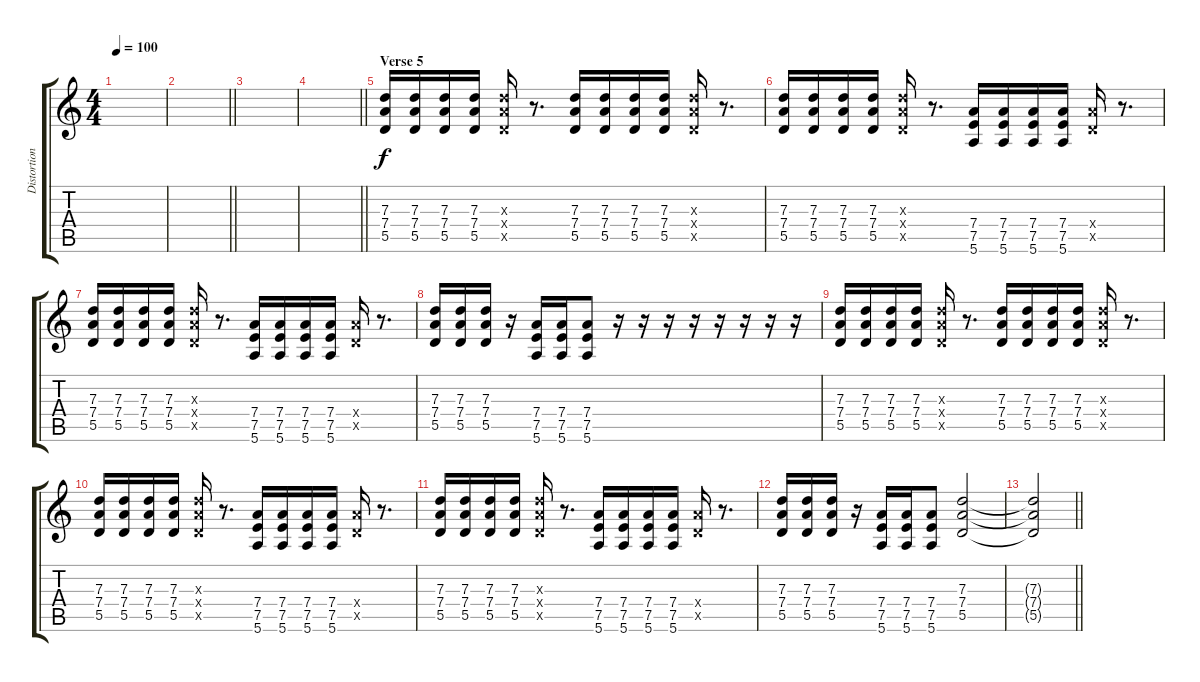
\track ("Distortion Rhythm" "Distortion") {instrument distortionguitar}
\staff {score tabs}
\tuning (E4 B3 G3 D3 A2 E2) {hide}
\ts (4 4)
\tempo 100
\clef g2
\ks c
|
\barLineRight lightlight
|
|
\barLineRight lightlight
|
\section ("" "Verse 5")
(7.3 7.4 5.5).16 (7.3 7.4 5.5).16 (7.3 7.4 5.5).16 (7.3 7.4 5.5).16 (7.3{x} 7.4{x} 5.5{x}).16 r.8{d} (7.3 7.4 5.5).16 (7.3 7.4 5.5).16 (7.3 7.4 5.5).16 (7.3 7.4 5.5).16 (7.3{x} 7.4{x} 5.5{x}).16 r.8{d} |
(7.3 7.4 5.5).16 (7.3 7.4 5.5).16 (7.3 7.4 5.5).16 (7.3 7.4 5.5).16 (7.3{x} 7.4{x} 5.5{x}).16 r.8{d} (7.4 7.5 5.6).16 (7.4 7.5 5.6).16 (7.4 7.5 5.6).16 (7.4 7.5 5.6).16 (7.4{x} 5.5{x}).16 r.8{d} |
(7.3 7.4 5.5).16 (7.3 7.4 5.5).16 (7.3 7.4 5.5).16 (7.3 7.4 5.5).16 (7.3{x} 7.4{x} 5.5{x}).16 r.8{d} (7.4 7.5 5.6).16 (7.4 7.5 5.6).16 (7.4 7.5 5.6).16 (7.4 7.5 5.6).16 (7.4{x} 5.5{x}).16 r.8{d} |
(7.3 7.4 5.5).16 (7.3 7.4 5.5).16 (7.3 7.4 5.5).16 r.16 (7.4 7.5 5.6).16 (7.4 7.5 5.6).16 (7.4 7.5 5.6).8 r.16 r.16 r.16 r.16 r.16 r.16 r.16 r.16 |
(7.3 7.4 5.5).16 (7.3 7.4 5.5).16 (7.3 7.4 5.5).16 (7.3 7.4 5.5).16 (7.3{x} 7.4{x} 5.5{x}).16 r.8{d} (7.3 7.4 5.5).16 (7.3 7.4 5.5).16 (7.3 7.4 5.5).16 (7.3 7.4 5.5).16 (7.3{x} 7.4{x} 5.5{x}).16 r.8{d} |
(7.3 7.4 5.5).16 (7.3 7.4 5.5).16 (7.3 7.4 5.5).16 (7.3 7.4 5.5).16 (7.3{x} 7.4{x} 5.5{x}).16 r.8{d} (7.4 7.5 5.6).16 (7.4 7.5 5.6).16 (7.4 7.5 5.6).16 (7.4 7.5 5.6).16 (7.4{x} 5.5{x}).16 r.8{d} |
(7.3 7.4 5.5).16 (7.3 7.4 5.5).16 (7.3 7.4 5.5).16 (7.3 7.4 5.5).16 (7.3{x} 7.4{x} 5.5{x}).16 r.8{d} (7.4 7.5 5.6).16 (7.4 7.5 5.6).16 (7.4 7.5 5.6).16 (7.4 7.5 5.6).16 (7.4{x} 5.5{x}).16 r.8{d} |
(7.3 7.4 5.5).16 (7.3 7.4 5.5).16 (7.3 7.4 5.5).16 r.16 (7.4 7.5 5.6).16 (7.4 7.5 5.6).16 (7.4 7.5 5.6).8 (7.3 7.4 5.5).2 |
\barLineRight lightlight
(7.3{t} 7.4{t} 5.5{t}).2
